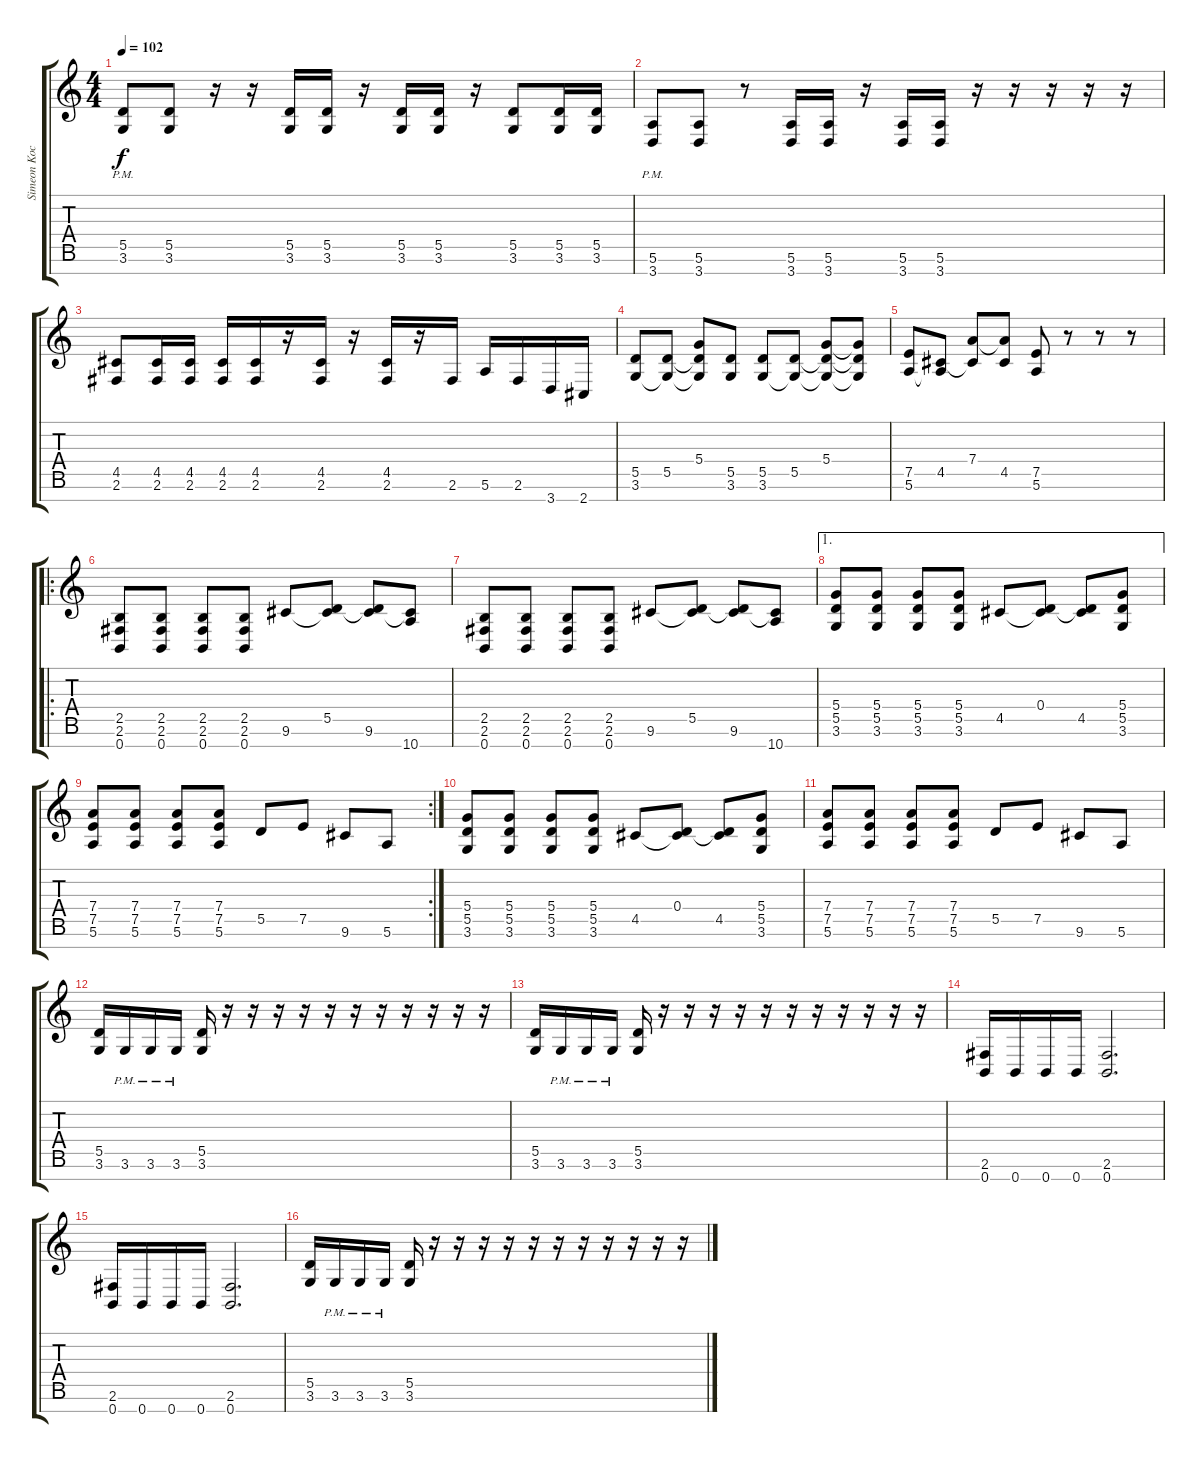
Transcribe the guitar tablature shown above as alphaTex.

\track ("Simeon Koch" "Simeon Koc") {instrument distortionguitar}
\staff {score tabs}
\tuning (E4 B3 G3 D3 A2 E2 B1) {hide}
\ts (4 4)
\tempo 102
\clef g2
\ks c
(5.5{pm} 3.6{pm}).8{dy f} (5.5 3.6).8 r.16 r.16 (5.5 3.6).16 (5.5 3.6).16 r.16 (5.5 3.6).16 (5.5 3.6).16 r.16 (5.5 3.6).8 (5.5 3.6).16 (5.5 3.6).16 |
(5.6{pm} 3.7{pm}).8 (5.6 3.7).8 r.8 (5.6 3.7).16 (5.6 3.7).16 r.16 (5.6 3.7).16 (5.6 3.7).16 r.16 r.16 r.16 r.16 r.16 |
(4.5 2.6).8 (4.5 2.6).16 (4.5 2.6).16 (4.5 2.6).16 (4.5 2.6).16 r.16 (4.5 2.6).16 r.16 (4.5 2.6).16 r.16 2.6.16 5.6.16 2.6.16 3.7.16 2.7.16 |
(5.5 3.6).8 (5.5 3.6{t}).8 (5.4 5.5{t} 3.6{t}).8 (5.5 3.6).8 (5.5 3.6).8 (5.5 3.6{t}).8 (5.4 5.5{t} 3.6{t}).8 (5.4{t} 5.5{t} 3.6{t}).8 |
(7.5 5.6).8 (4.5 5.6{t}).8 (7.4 4.5{t}).8 (7.4{t} 4.5).8 (7.5 5.6).8 r.8 r.8 r.8 |
\ro
(2.5 2.6 0.7).8 (2.5 2.6 0.7).8 (2.5 2.6 0.7).8 (2.5 2.6 0.7).8 9.6.8 (5.5 9.6{t}).8 (5.5{t} 9.6).8 (9.6{t} 10.7).8 |
(2.5 2.6 0.7).8 (2.5 2.6 0.7).8 (2.5 2.6 0.7).8 (2.5 2.6 0.7).8 9.6.8 (5.5 9.6{t}).8 (5.5{t} 9.6).8 (9.6{t} 10.7).8 |
\ae 1
(5.4 5.5 3.6).8 (5.4 5.5 3.6).8 (5.4 5.5 3.6).8 (5.4 5.5 3.6).8 4.5.8 (0.4 4.5{t}).8 (0.4{t} 4.5).8 (5.4 5.5 3.6).8 |
\rc 2
(7.4 7.5 5.6).8 (7.4 7.5 5.6).8 (7.4 7.5 5.6).8 (7.4 7.5 5.6).8 5.5.8 7.5.8 9.6.8 5.6.8 |
(5.4 5.5 3.6).8 (5.4 5.5 3.6).8 (5.4 5.5 3.6).8 (5.4 5.5 3.6).8 4.5.8 (0.4 4.5{t}).8 (0.4{t} 4.5).8 (5.4 5.5 3.6).8 |
(7.4 7.5 5.6).8 (7.4 7.5 5.6).8 (7.4 7.5 5.6).8 (7.4 7.5 5.6).8 5.5.8 7.5.8 9.6.8 5.6.8 |
(5.5 3.6).16 3.6{pm}.16 3.6{pm}.16 3.6{pm}.16 (5.5 3.6).16 r.16 r.16 r.16 r.16 r.16 r.16 r.16 r.16 r.16 r.16 r.16 |
(5.5 3.6).16 3.6{pm}.16 3.6{pm}.16 3.6{pm}.16 (5.5 3.6).16 r.16 r.16 r.16 r.16 r.16 r.16 r.16 r.16 r.16 r.16 r.16 |
(2.6 0.7).16 0.7.16 0.7.16 0.7.16 (2.6 0.7).2{d} |
(2.6 0.7).16 0.7.16 0.7.16 0.7.16 (2.6 0.7).2{d} |
(5.5 3.6).16 3.6{pm}.16 3.6{pm}.16 3.6{pm}.16 (5.5 3.6).16 r.16 r.16 r.16 r.16 r.16 r.16 r.16 r.16 r.16 r.16 r.16
